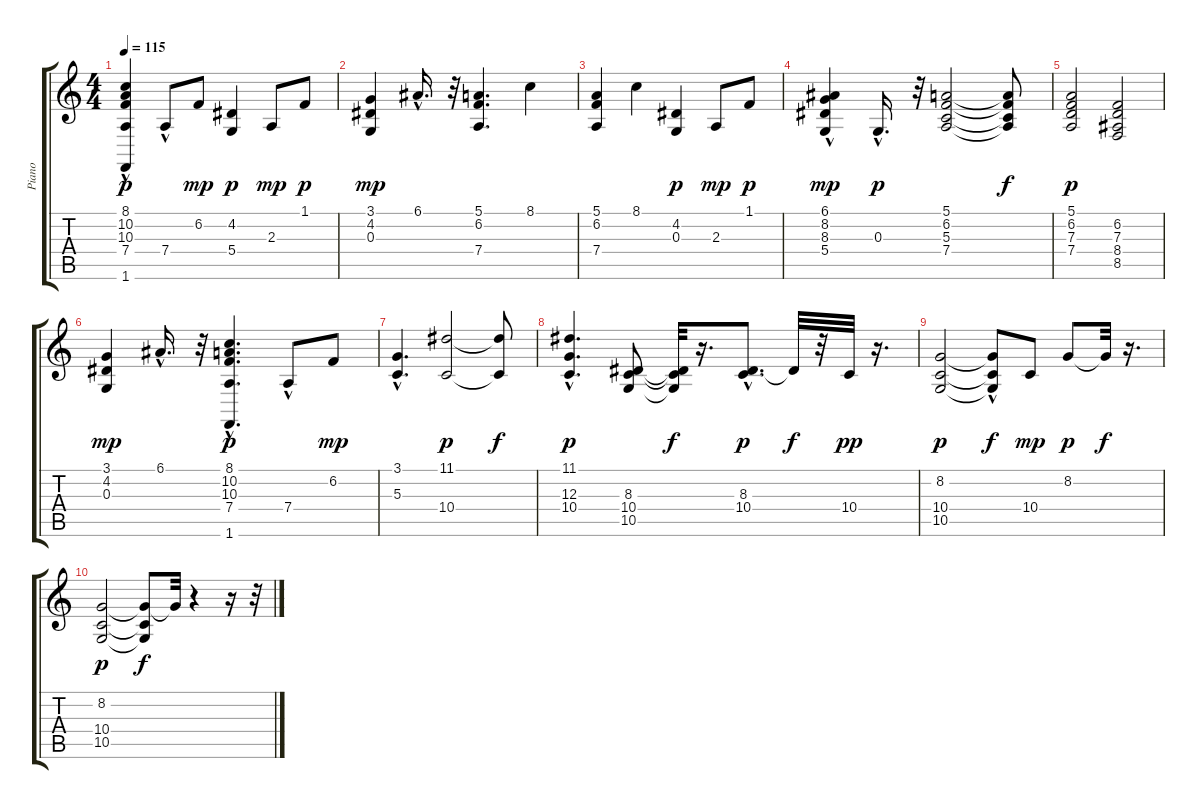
\track ("Piano" "Piano") {instrument electricpiano1}
\staff {score tabs}
\tuning (E4 B3 G3 D3 A2 E2) {hide}
\ts (4 4)
\tempo 115
\clef g2
\ks c
(8.1 10.2 10.3 7.4{hac} 1.6{hac}).4{dy p} 7.4{hac}.8 6.2.8{dy mp} (4.2 5.4).4{dy p} 2.3.8{dy mp} 1.1.8{dy p} |
(3.1 4.2 0.3).4{dy mp} 6.1{hac}.16{d} r.32 (5.1 6.2 7.4).4{d} 8.1.4 |
(5.1 6.2 7.4).4 8.1.4 (4.2 0.3).4{dy p} 2.3.8{dy mp} 1.1.8{dy p} |
(6.1 8.2 8.3 5.4{hac}).4{dy mp} 0.3{hac}.16{d dy p} r.32 (5.1 6.2 5.3 7.4).2 (5.1{t} 6.2{t} 5.3{t} 7.4{t}).8{dy f} |
(5.1 6.2 7.3 7.4).2{dy p} (6.2 7.3 8.4 8.5).2 |
(3.1 4.2 0.3).4{dy mp} 6.1{hac}.16{d} r.32 (8.1 10.2 10.3{hac} 7.4 1.6).4{d dy p} 7.4{hac}.8 6.2.8{dy mp} |
(3.1 5.3{hac}).4{d} (11.1 10.4).2{dy p} (11.1{t} 10.4{t}).8{dy f} |
(11.1{hac} 12.3{hac} 10.4{hac}).4{d dy p} (8.3 10.4 10.5).8 (8.3{t} 10.4{t} 10.5{t}).32{dy f} r.16{d} (8.3{hac} 10.4).8{d dy p} 8.3{t}.32{dy f} r.32 10.4.32{dy pp} r.16{d} |
(8.2 10.4 10.5).2{dy p} (8.2{t} 10.4{t} 10.5{hac t}).8{dy f} 10.4.8{dy mp} 8.2.8{dy p} 8.2{t}.32{dy f} r.16{d} |
(8.2 10.4 10.5).2{dy p} (8.2{t} 10.4{t} 10.5{t}).8{dy f} 8.2{t}.32 r.4 r.16 r.32
